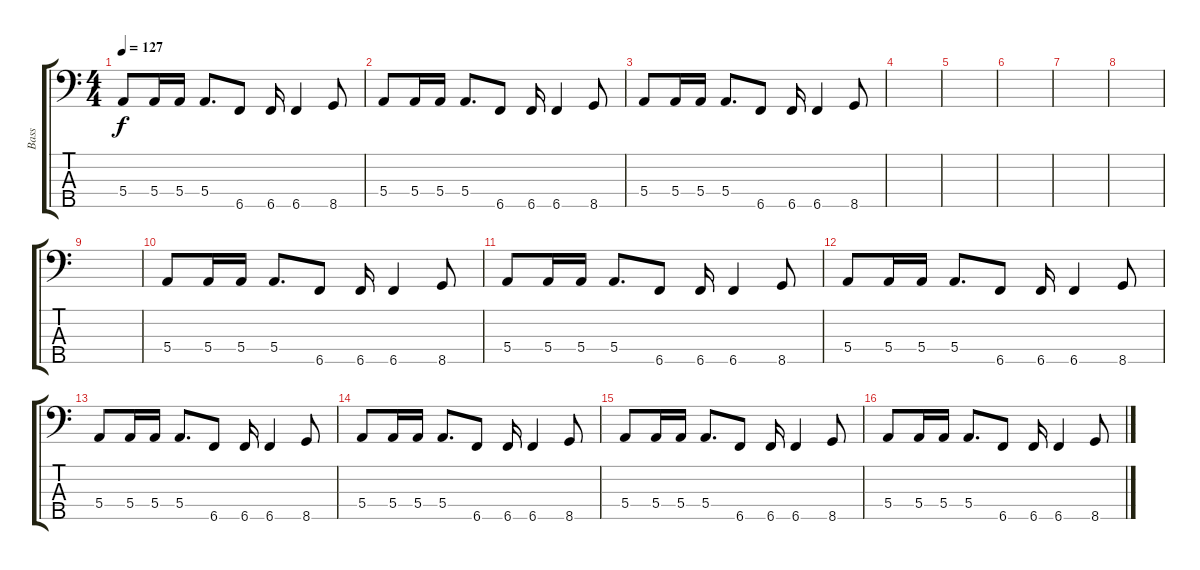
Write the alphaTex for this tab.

\track ("Bass" "Bass") {instrument electricbassfinger}
\staff {score tabs}
\tuning (G2 D2 A1 E1 B0) {hide}
\ts (4 4)
\tempo 127
\clef f4
\ks c
5.4.8{dy f} 5.4.16 5.4.16 5.4.8{d} 6.5.8 6.5.16 6.5.4 8.5.8 |
5.4.8 5.4.16 5.4.16 5.4.8{d} 6.5.8 6.5.16 6.5.4 8.5.8 |
5.4.8 5.4.16 5.4.16 5.4.8{d} 6.5.8 6.5.16 6.5.4 8.5.8 |
|
|
|
|
|
|
5.4.8 5.4.16 5.4.16 5.4.8{d} 6.5.8 6.5.16 6.5.4 8.5.8 |
5.4.8 5.4.16 5.4.16 5.4.8{d} 6.5.8 6.5.16 6.5.4 8.5.8 |
5.4.8 5.4.16 5.4.16 5.4.8{d} 6.5.8 6.5.16 6.5.4 8.5.8 |
5.4.8 5.4.16 5.4.16 5.4.8{d} 6.5.8 6.5.16 6.5.4 8.5.8 |
5.4.8 5.4.16 5.4.16 5.4.8{d} 6.5.8 6.5.16 6.5.4 8.5.8 |
5.4.8 5.4.16 5.4.16 5.4.8{d} 6.5.8 6.5.16 6.5.4 8.5.8 |
5.4.8 5.4.16 5.4.16 5.4.8{d} 6.5.8 6.5.16 6.5.4 8.5.8
